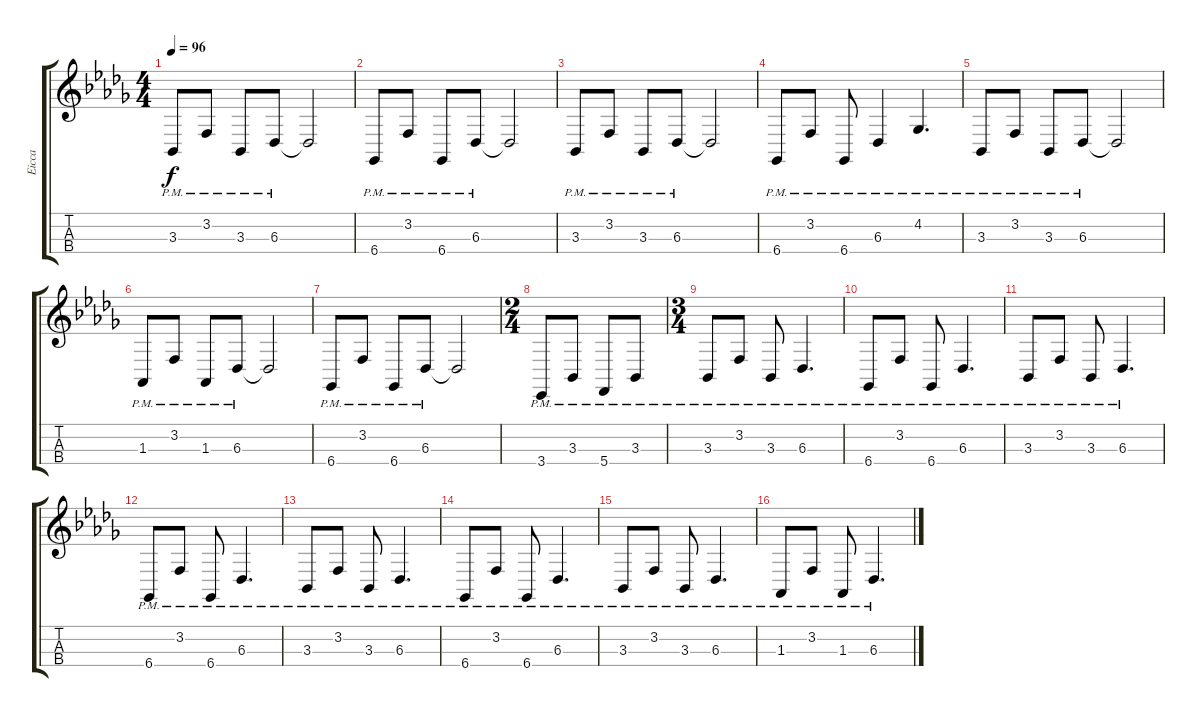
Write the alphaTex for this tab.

\track ("Eicca" "Eicca") {instrument cello}
\staff {score tabs}
\tuning (A3 D3 G2 C2) {hide}
\ts (4 4)
\tempo 96
\clef g2
\ks bbminor
3.3{pm}.8{dy f} 3.2{pm}.8 3.3{pm}.8 6.3{pm}.8 6.3{t}.2 |
6.4{pm}.8 3.2{pm}.8 6.4{pm}.8 6.3{pm}.8 6.3{t}.2 |
3.3{pm}.8 3.2{pm}.8 3.3{pm}.8 6.3{pm}.8 6.3{t}.2 |
6.4{pm}.8 3.2{pm}.8 6.4{pm}.8 6.3{pm}.4 4.2{pm}.4{d} |
3.3{pm}.8 3.2{pm}.8 3.3{pm}.8 6.3{pm}.8 6.3{t}.2 |
1.3{pm}.8 3.2{pm}.8 1.3{pm}.8 6.3{pm}.8 6.3{t}.2 |
6.4{pm}.8 3.2{pm}.8 6.4{pm}.8 6.3{pm}.8 6.3{t}.2 |
\ts (2 4)
3.4{pm}.8 3.3{pm}.8 5.4{pm}.8 3.3{pm}.8 |
\ts (3 4)
3.3{pm}.8 3.2{pm}.8 3.3{pm}.8 6.3{pm}.4{d} |
6.4{pm}.8 3.2{pm}.8 6.4{pm}.8 6.3{pm}.4{d} |
3.3{pm}.8 3.2{pm}.8 3.3{pm}.8 6.3{pm}.4{d} |
6.4{pm}.8 3.2{pm}.8 6.4{pm}.8 6.3{pm}.4{d} |
3.3{pm}.8 3.2{pm}.8 3.3{pm}.8 6.3{pm}.4{d} |
6.4{pm}.8 3.2{pm}.8 6.4{pm}.8 6.3{pm}.4{d} |
3.3{pm}.8 3.2{pm}.8 3.3{pm}.8 6.3{pm}.4{d} |
1.3{pm}.8 3.2{pm}.8 1.3{pm}.8 6.3{pm}.4{d}
